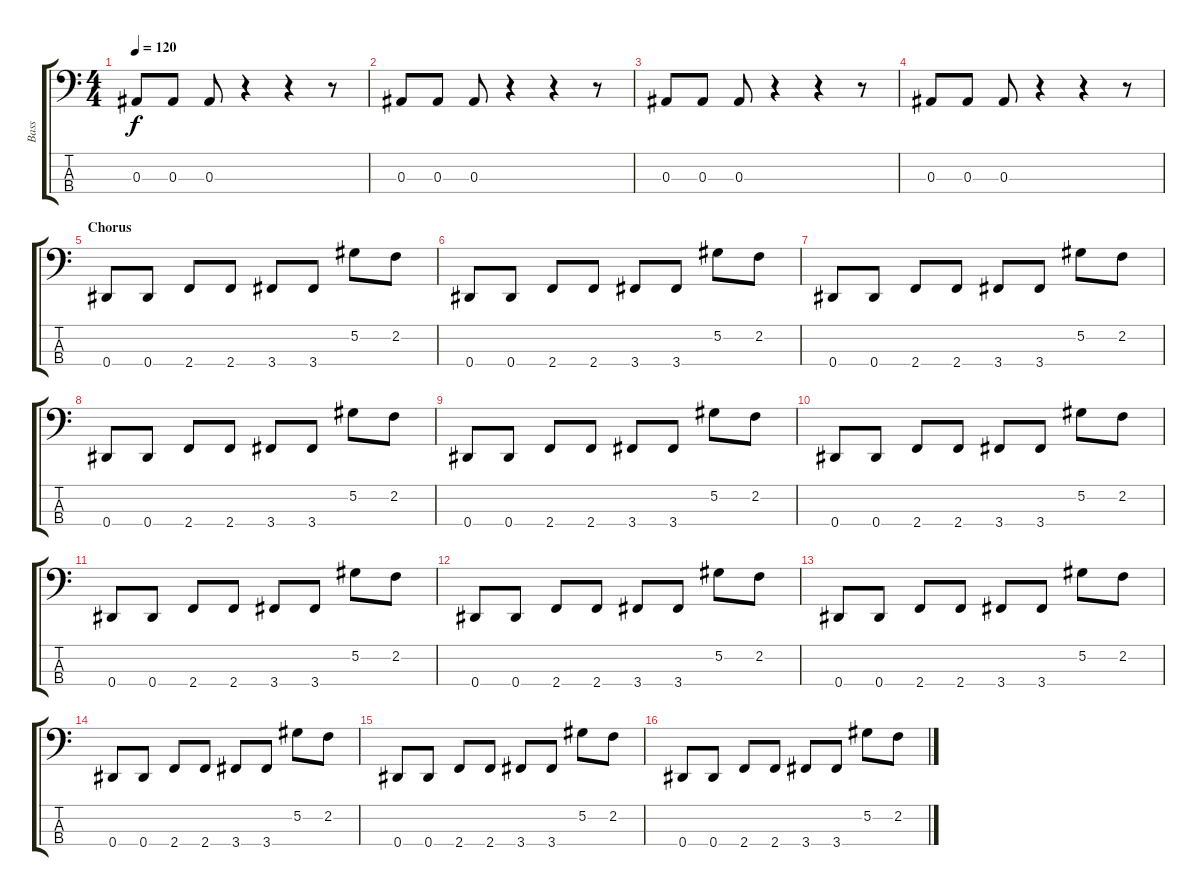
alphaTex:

\track ("Bass" "Bass") {instrument electricbasspick}
\staff {score tabs}
\tuning (Ab2 Eb2 Bb1 Eb1) {hide}
\ts (4 4)
\tempo 120
\clef f4
\ks c
0.3.8{dy f} 0.3.8 0.3.8 r.4 r.4 r.8 |
0.3.8 0.3.8 0.3.8 r.4 r.4 r.8 |
0.3.8 0.3.8 0.3.8 r.4 r.4 r.8 |
0.3.8 0.3.8 0.3.8 r.4 r.4 r.8 |
\section ("" "Chorus")
0.4.8 0.4.8 2.4.8 2.4.8 3.4.8 3.4.8 5.2.8 2.2.8 |
0.4.8 0.4.8 2.4.8 2.4.8 3.4.8 3.4.8 5.2.8 2.2.8 |
0.4.8 0.4.8 2.4.8 2.4.8 3.4.8 3.4.8 5.2.8 2.2.8 |
0.4.8 0.4.8 2.4.8 2.4.8 3.4.8 3.4.8 5.2.8 2.2.8 |
0.4.8 0.4.8 2.4.8 2.4.8 3.4.8 3.4.8 5.2.8 2.2.8 |
0.4.8 0.4.8 2.4.8 2.4.8 3.4.8 3.4.8 5.2.8 2.2.8 |
0.4.8 0.4.8 2.4.8 2.4.8 3.4.8 3.4.8 5.2.8 2.2.8 |
0.4.8 0.4.8 2.4.8 2.4.8 3.4.8 3.4.8 5.2.8 2.2.8 |
0.4.8 0.4.8 2.4.8 2.4.8 3.4.8 3.4.8 5.2.8 2.2.8 |
0.4.8 0.4.8 2.4.8 2.4.8 3.4.8 3.4.8 5.2.8 2.2.8 |
0.4.8 0.4.8 2.4.8 2.4.8 3.4.8 3.4.8 5.2.8 2.2.8 |
0.4.8 0.4.8 2.4.8 2.4.8 3.4.8 3.4.8 5.2.8 2.2.8
